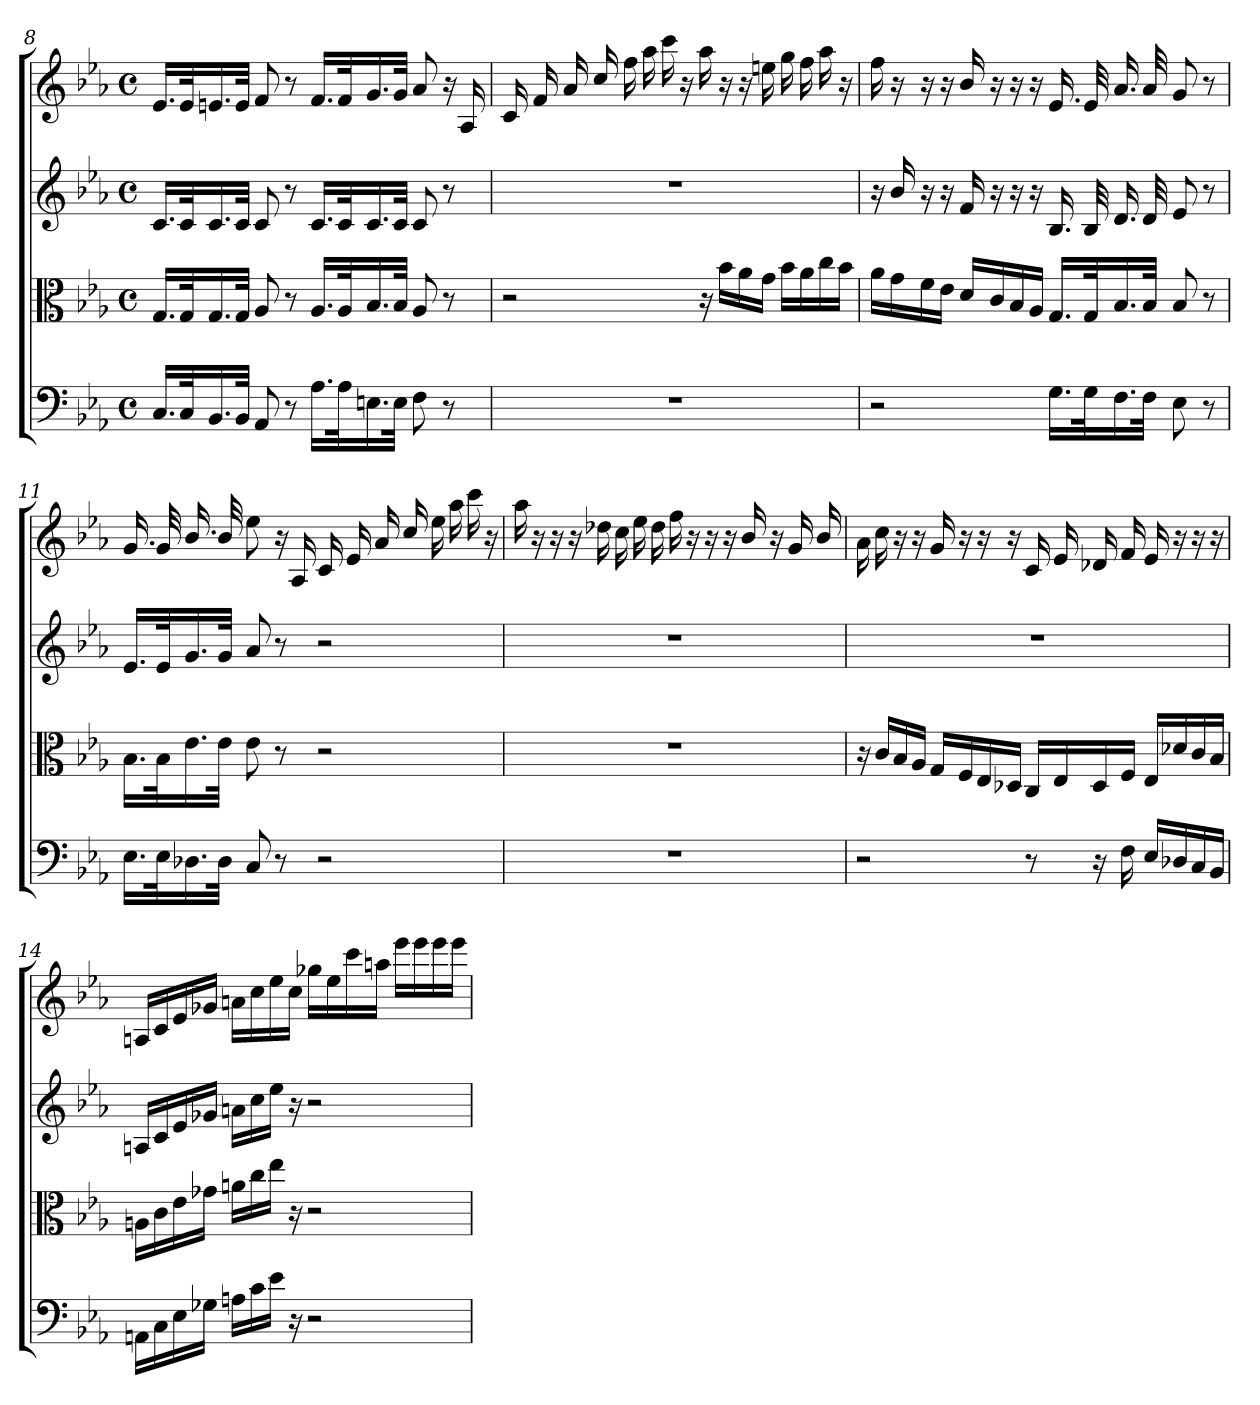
**kern	**kern	**kern	**kern
*part4	*part3	*part2	*part1
*staff4	*staff3	*staff2	*staff1
*clefF4	*clefC3	*clefG2	*clefG2
*k[b-e-a-]	*k[b-e-a-]	*k[b-e-a-]	*k[b-e-a-]
*c:	*c:	*c:	*c:
*M4/4	*M4/4	*M4/4	*M4/4
*met(c)	*met(c)	*met(c)	*met(c)
=8	=8	=8	=8
16.C/LL	16.G/LL	16.c/LL	16.e-/LL
32C/K	32G/K	32c/K	32e-/K
16.BB-/	16.G/	16.c/	16.en/
32BB-/JJk	32G/JJk	32c/JJk	32e/JJk
8AA-/	8A-/	8c/	8f/
8r	8r	8r	8r
16.A-\LL	16.A-/LL	16.c/LL	16.f/LL
32A-\K	32A-/K	32c/K	32f/K
16.En\	16.B-/	16.c/	16.g/
32E\JJk	32B-/JJk	32c/JJk	32g/JJk
8F\	8A-/	8c/	8a-/
8r	8r	8r	16r
.	.	.	16A-/
=9	=9	=9	=9
1r	2r	1r	16c/
.	.	.	16f/
.	.	.	16a-/
.	.	.	16cc/
.	.	.	16ff\
.	.	.	16aa-\
.	.	.	16ccc\
.	.	.	16r
.	16r	.	16aa-\
.	16b-\LL	.	16r
.	16a-\	.	16r
.	16g\JJ	.	16een\
.	16b-\LL	.	16gg\
.	16a-\	.	16ff\
.	16cc\	.	16aa-\
.	16b-\JJ	.	16r
=10	=10	=10	=10
2r	16a-\LL	16r	16ff\
.	16g\	16b-/	16r
.	16f\	16r	16r
.	16e-\JJ	16r	16r
.	16d/LL	16f/	16b-/
.	16c/	16r	16r
.	16B-/	16r	16r
.	16A-/JJ	16r	16r
16.G\LL	16.G/LL	16.B-/	16.e-/
32G\K	32G/K	32B-/	32e-/
16.F\	16.B-/	16.d/	16.a-/
32F\JJk	32B-/JJk	32d/	32a-/
8E-\	8B-/	8e-/	8g/
8r	8r	8r	8r
=11	=11	=11	=11
16.E-\LL	16.B-\LL	16.e-/LL	16.g/
32E-\K	32B-\K	32e-/K	32g/
16.D-X\	16.e-\	16.g/	16.b-/
32D-\JJk	32e-\JJk	32g/JJk	32b-/
8C/	8e-\	8a-/	8ee-\
8r	8r	8r	16r
.	.	.	16A-/
2r	2r	2r	16c/
.	.	.	16e-/
.	.	.	16a-/
.	.	.	16cc/
.	.	.	16ee-\
.	.	.	16aa-\
.	.	.	16ccc\
.	.	.	16r
=12	=12	=12	=12
1r	1r	1r	16aa-\
.	.	.	16r
.	.	.	16r
.	.	.	16r
.	.	.	16dd-X\
.	.	.	16cc\
.	.	.	16ee-\
.	.	.	16dd-\
.	.	.	16ff\
.	.	.	16r
.	.	.	16r
.	.	.	16r
.	.	.	16b-/
.	.	.	16r
.	.	.	16g/
.	.	.	16b-/
=13	=13	=13	=13
2r	16r	1r	16a-\
.	16c/LL	.	16cc\
.	16B-/	.	16r
.	16A-/JJ	.	16r
.	16G/LL	.	16g/
.	16F/	.	16r
.	16E-/	.	16r
.	16D-X/JJ	.	16r
8r	16C/LL	.	16c/
.	16E-/	.	16e-/
16r	16D-/	.	16d-X/
16F\	16F/JJ	.	16f/
16E-/LL	16E-/LL	.	16e-/
16D-X/	16d-X/	.	16r
16C/	16c/	.	16r
16BB-/JJ	16B-/JJ	.	16r
=14	=14	=14	=14
16AAn\LL	16An\LL	16An/LL	16An/LL
16C\	16c\	16c/	16c/
16E-\	16e-\	16e-/	16e-/
16G-X\JJ	16g-X\JJ	16g-X/JJ	16g-X/JJ
16An\LL	16an\LL	16an\LL	16an\LL
16c\	16cc\	16cc\	16cc\
16e-\JJ	16ee-\JJ	16ee-\JJ	16ee-\
16r	16r	16r	16cc\JJ
2r	2r	2r	16gg-X\LL
.	.	.	16ee-\
.	.	.	16ccc\
.	.	.	16aan\JJ
.	.	.	16eee-\LL
.	.	.	16eee-\
.	.	.	16eee-\
.	.	.	16eee-\JJ
=	=	=	=
*-	*-	*-	*-
